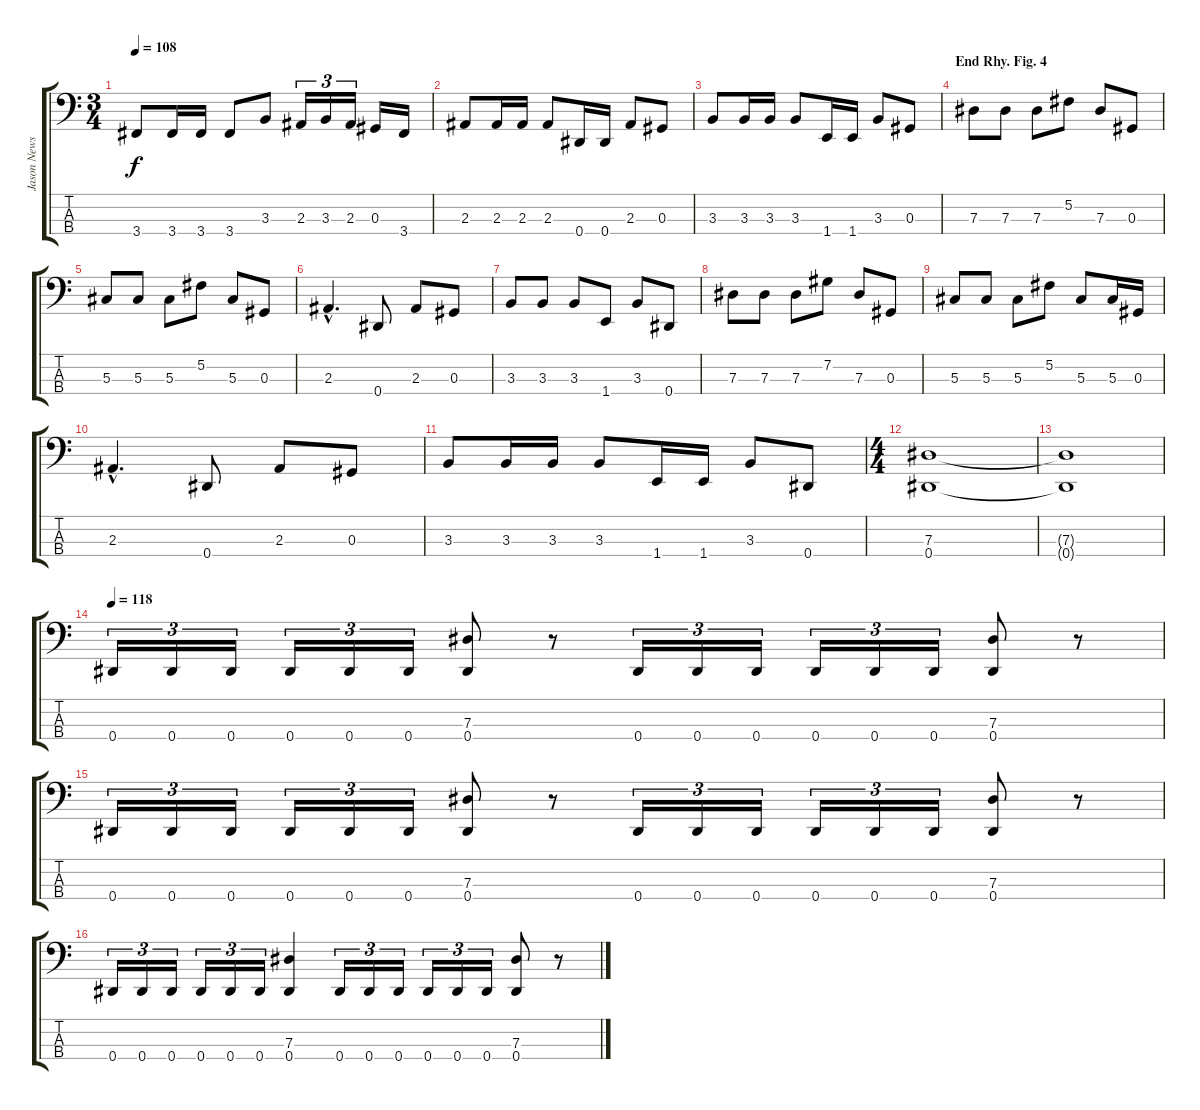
\track ("Jason Newsted (Bass)" "Jason News") {instrument electricbasspick}
\staff {score tabs}
\tuning (Gb2 Db2 Ab1 Eb1) {hide}
\ts (3 4)
\tempo 108
\clef f4
\ks c
3.4.8{dy f} 3.4.16 3.4.16 3.4.8 3.3.8 2.3.16{tu (3 2)} 3.3.16{tu (3 2)} 2.3.16{tu (3 2)} 0.3.16 3.4.16 |
2.3.8 2.3.16 2.3.16 2.3.8 0.4.16 0.4.16 2.3.8 0.3.8 |
3.3.8 3.3.16 3.3.16 3.3.8 1.4.16 1.4.16 3.3.8 0.3.8 |
\section ("" "End Rhy. Fig. 4")
7.3.8 7.3.8 7.3.8 5.2.8 7.3.8 0.3.8 |
5.3.8 5.3.8 5.3.8 5.2.8 5.3.8 0.3.8 |
2.3{hac}.4{d} 0.4.8 2.3.8 0.3.8 |
3.3.8 3.3.8 3.3.8 1.4.8 3.3.8 0.4.8 |
7.3.8 7.3.8 7.3.8 7.2.8 7.3.8 0.3.8 |
5.3.8 5.3.8 5.3.8 5.2.8 5.3.8 5.3.16 0.3.16 |
2.3{hac}.4{d} 0.4.8 2.3.8 0.3.8 |
3.3.8 3.3.16 3.3.16 3.3.8 1.4.16 1.4.16 3.3.8 0.4.8 |
\ts (4 4)
(7.3 0.4).1 |
(7.3{t} 0.4{t}).1 |
\tempo 118
0.4.16{tu (3 2)} 0.4.16{tu (3 2)} 0.4.16{tu (3 2)} 0.4.16{tu (3 2)} 0.4.16{tu (3 2)} 0.4.16{tu (3 2)} (7.3 0.4).8 r.8 0.4.16{tu (3 2)} 0.4.16{tu (3 2)} 0.4.16{tu (3 2)} 0.4.16{tu (3 2)} 0.4.16{tu (3 2)} 0.4.16{tu (3 2)} (7.3 0.4).8 r.8 |
0.4.16{tu (3 2)} 0.4.16{tu (3 2)} 0.4.16{tu (3 2)} 0.4.16{tu (3 2)} 0.4.16{tu (3 2)} 0.4.16{tu (3 2)} (7.3 0.4).8 r.8 0.4.16{tu (3 2)} 0.4.16{tu (3 2)} 0.4.16{tu (3 2)} 0.4.16{tu (3 2)} 0.4.16{tu (3 2)} 0.4.16{tu (3 2)} (7.3 0.4).8 r.8 |
0.4.16{tu (3 2)} 0.4.16{tu (3 2)} 0.4.16{tu (3 2)} 0.4.16{tu (3 2)} 0.4.16{tu (3 2)} 0.4.16{tu (3 2)} (7.3 0.4).4 0.4.16{tu (3 2)} 0.4.16{tu (3 2)} 0.4.16{tu (3 2)} 0.4.16{tu (3 2)} 0.4.16{tu (3 2)} 0.4.16{tu (3 2)} (7.3 0.4).8 r.8
